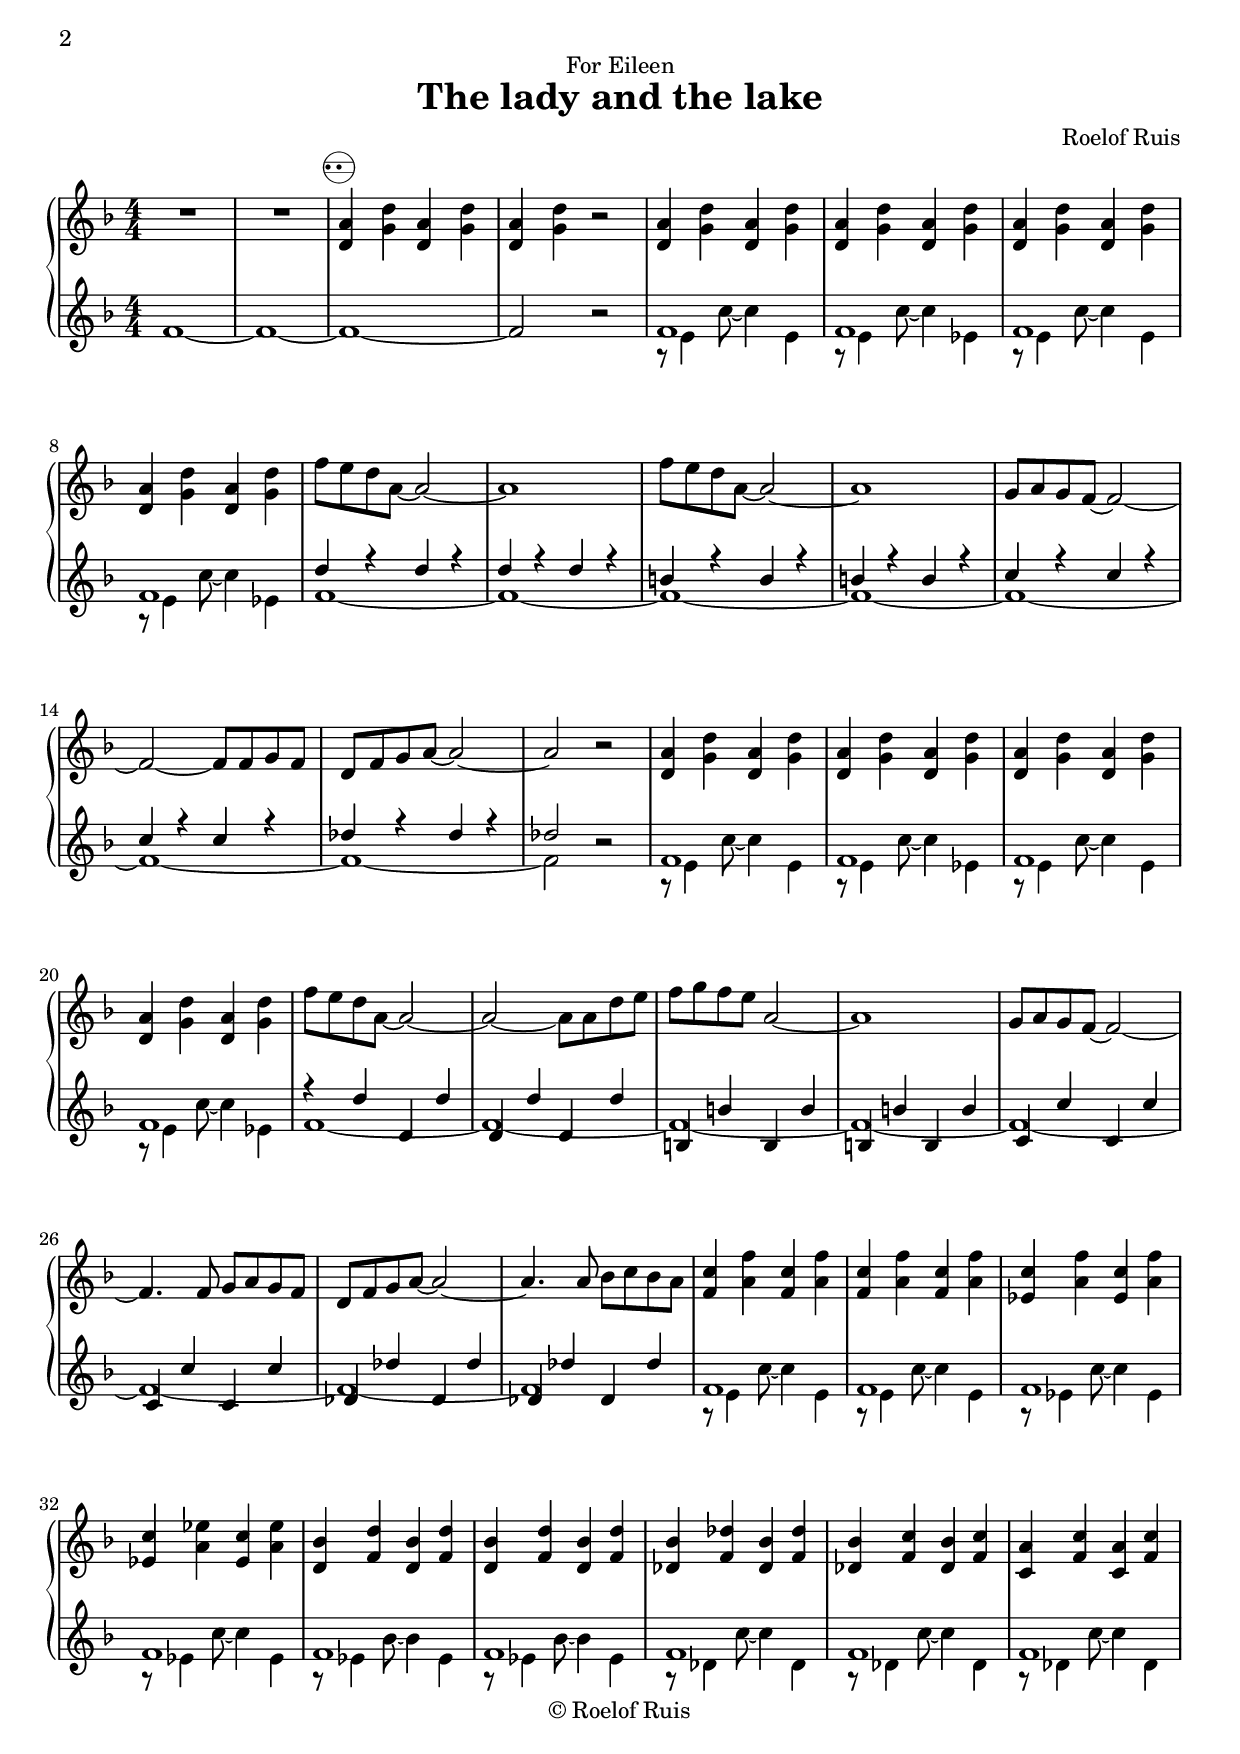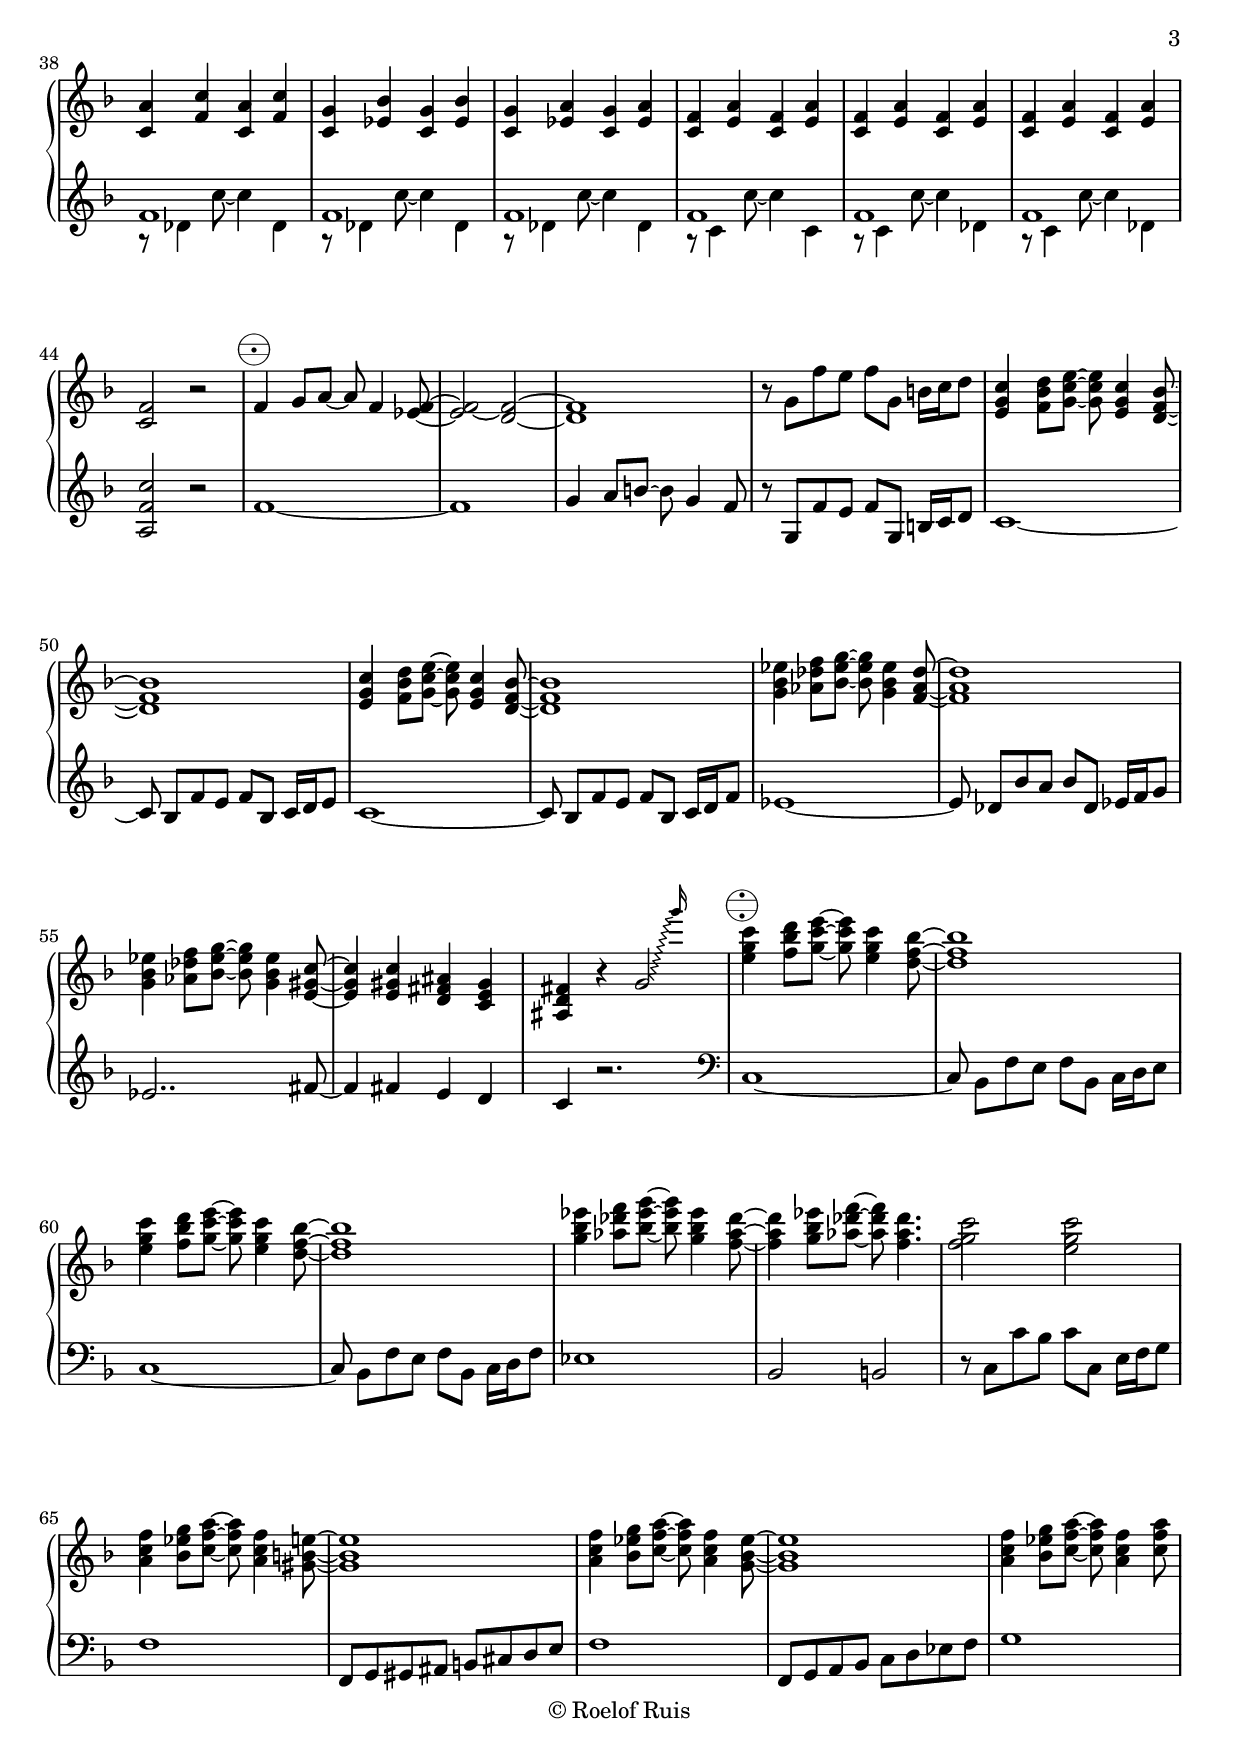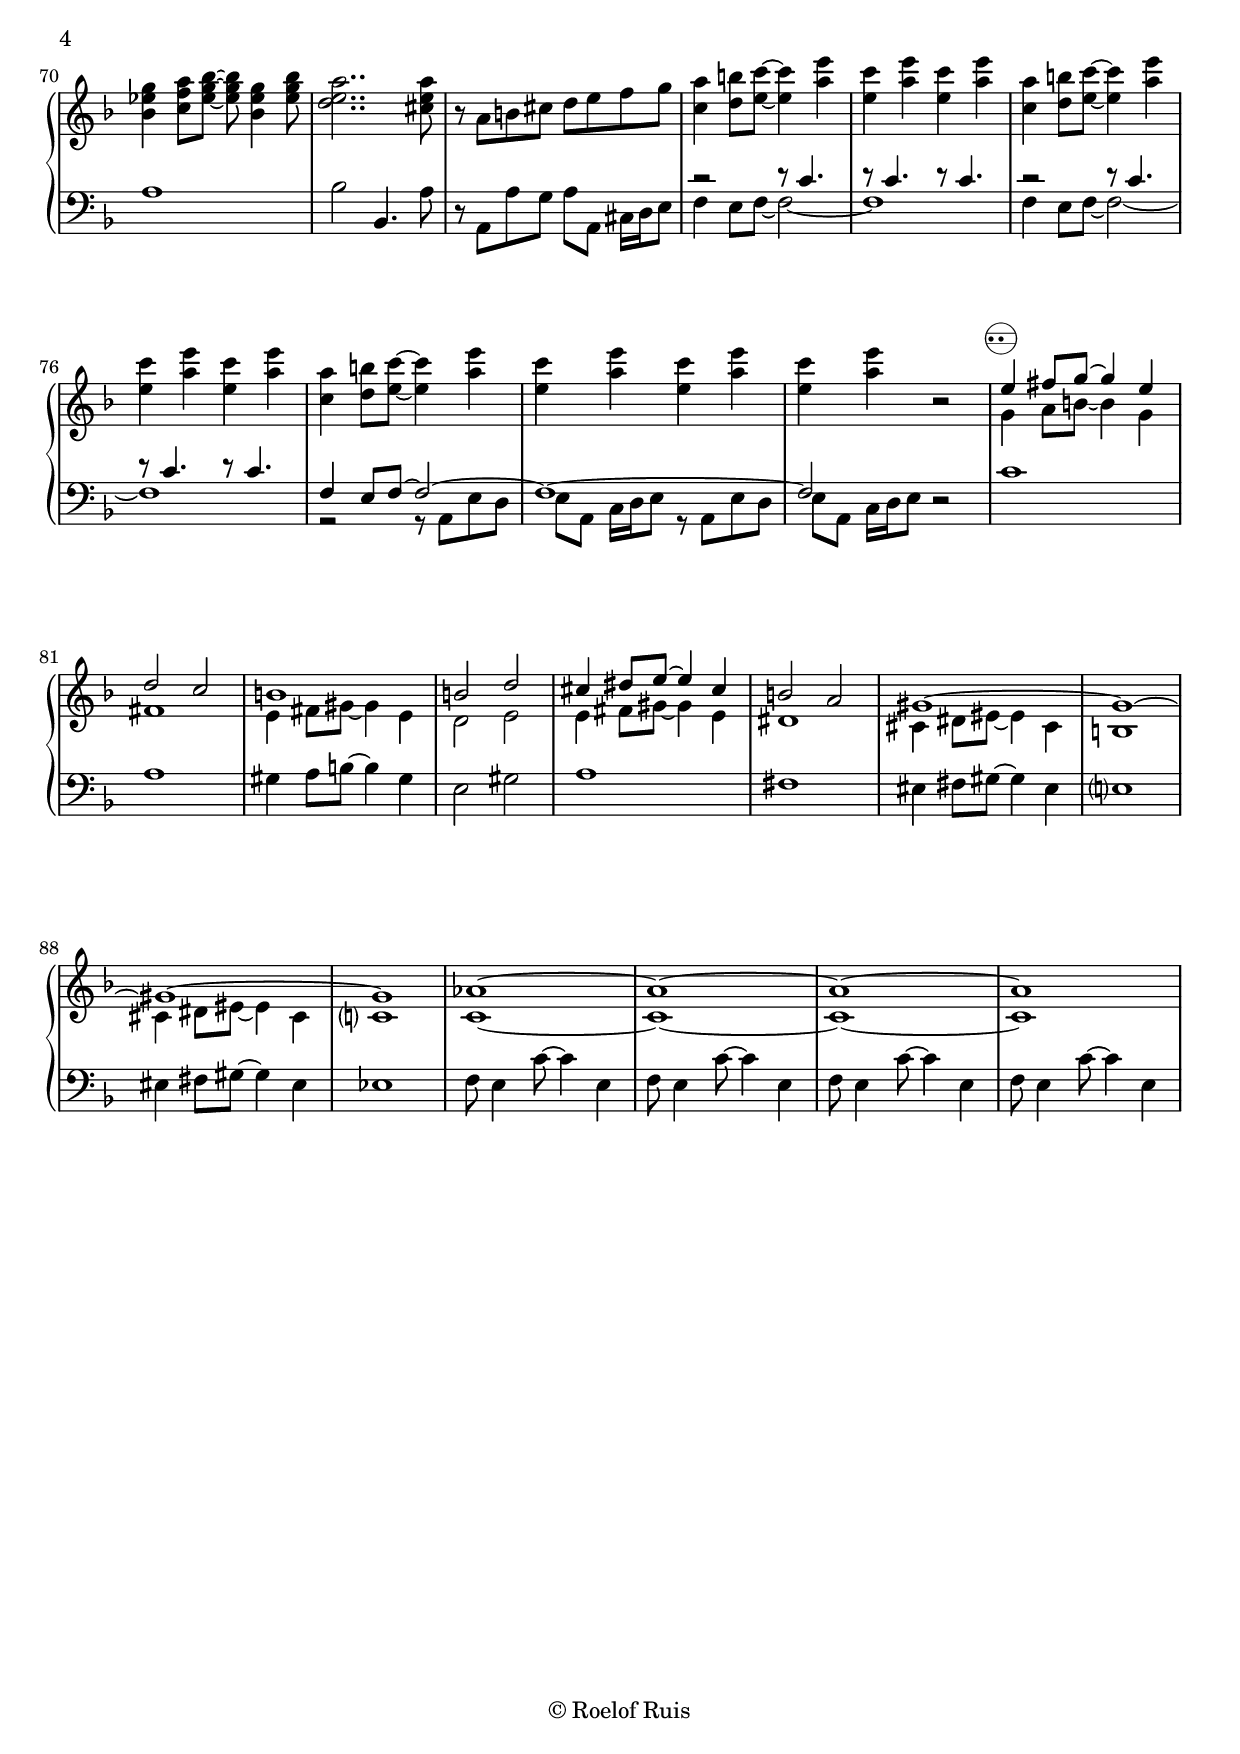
\version "2.20.0"

\version "2.20.0"

% ---- Bellows ----
out = ^\markup { \musicglyph #"accordion.pull" }
in = ^\markup { \musicglyph #"accordion.push" }

outsub = _\markup { \musicglyph #"accordion.pull" }
insub = _\markup { \musicglyph #"accordion.push" }

% ---- Basses ----
mj = ^\markup { \bold \magnify #0.8 { \roman M } }
mn = ^\markup { \bold \magnify #0.8 { \roman m } }
spt = ^\markup { \bold \magnify #0.8 { \roman 7 } }
vsp = ^\markup { \bold \magnify #0.8 { \roman v7 } }

bbass = _\markup {\box {\bold{BB}}}
sbass = _\markup {\box {\bold{SB}}}

% ---- Registers ----

eightva = \markup {\italic \translate #'(1.8 . 0) \raise #2 \magnify #0.8 {"8va"}}
loco    = \markup {\italic \translate #'(1.8 . 0) \raise #2 \magnify #0.8 {"loco"}}

dot = \markup {
  \musicglyph #"accordion.dot"
}

freebass = \markup {
  \musicglyph #"accordion.freebass"
}

discant = \markup {
  \musicglyph #"accordion.discant"
}

fbregz = ^\markup {
  \whiteout
  \combine
  \freebass
  \raise #0.5 \dot
}

fbrega = ^\markup {
  \whiteout
  \combine
  \freebass
  \raise #1.5 \dot
}

regz = ^\markup {
  \whiteout
  \combine
  \discant
  \raise #0.5 \dot
}

regez = ^\markup {
  \whiteout
  \combine
  \discant
    \combine
    \raise #0.5 \dot
    \eightva
}

rega = ^\markup {
  \whiteout
  \combine
  \discant
  \raise #1.5 \dot
}

regac = ^\markup {
  \whiteout
  \combine
  \discant
  \translate #'(-1 . 0) \raise #1.5 \dot
}

regzdba = ^\markup {
  \whiteout
  \combine
  \discant
  \combine
    \raise #0.5 \dot
    \combine
      \raise #1.5 \dot
      \translate #'(-1 . 0) \raise #1.5 \dot
}

regdbav = ^\markup {
  \whiteout
  \combine
  \discant
  \combine
    \raise #2.5 \dot
    \combine
      \raise #1.5 \dot
      \translate #'(-1 . 0) \raise #1.5 \dot
}

regav = ^\markup {
  \whiteout
  \combine
  \discant
  \combine
    \raise #2.5 \dot
    \raise #1.5 \dot
}

regdbaz = ^\markup {
  \whiteout
  \combine
  \discant
  \combine
    \raise #0.5 \dot
    \combine
      \raise #1.5 \dot
      \translate #'(-1 . 0) \raise #1.5 \dot
}

regdba = ^\markup {
  \whiteout
  \combine
  \discant
  \combine
    \raise #1.5 \dot
    \translate #'(-1 . 0) \raise #1.5 \dot
}

regza = ^\markup {
  \whiteout
  \combine
  \discant
  \combine
    \raise #0.5 \dot
    \raise #1.5 \dot
}

regeza = ^\markup {
  \whiteout
  \combine
  \discant
  \combine
    \raise #0.5 \dot
    \combine
      \raise #1.5 \dot
      \eightva
}

regzv = ^\markup {
  \whiteout
  \combine
  \discant
  \combine
    \raise #0.5 \dot
    \raise #2.5 \dot
}

regzav = ^\markup {
  \whiteout
  \combine
  \discant
  \combine
    \raise #2.5 \dot
    \combine
      \raise #1.5 \dot
      \raise #0.5 \dot
}

regezv = ^\markup {
  \whiteout
  \combine
  \discant
  \combine
    \raise #0.5 \dot
    \combine
      \raise #2.5 \dot
      \eightva
}

regzacv = ^\markup {
  \whiteout
  \combine
  \discant
  \combine
    \raise #2.5 \dot
    \combine
      \translate #'(-1 . 0) \raise #1.5 \dot
      \raise #0.5 \dot
}

regzacvl = ^\markup {
  \whiteout
  \combine
  \discant
  \combine
    \raise #2.5 \dot
    \combine
      \translate #'(-1 . 0) \raise #1.5 \dot
      \combine
        \raise # 0.5 \dot
        \loco
}

regzdbav = ^\markup {
  \whiteout
  \combine
  \discant
  \combine
    \raise #2.5 \dot
    \combine
      \raise #1.5 \dot
      \combine
      \translate #'(-1 . 0) \raise #1.5 \dot
      \raise #0.5 \dot
}









% ---- Other functionality ----

simile = \markup "simile"
subp = _\markup{ \italic sub \dynamic p }


options = {
  \numericTimeSignature
  \time 4/4
  \key f \major
}

staffRight = {
  \options
  \clef treble
  \relative c''' {
    R1*2 |
    <a, d,>4\regdba <d g,> <a d,> <d g,> |
    <a d,>4 <d g,> r2 |
    
    <a d,>4 <d g,> <a d,> <d g,> |
    <a d,>4 <d g,> <a d,> <d g,> |
    <a d,>4 <d g,> <a d,> <d g,> |
    <a d,>4 <d g,> <a d,> <d g,> |
    
    f8 e d a~ a2~ |
    a1 |
    f'8 e d a~ a2~ |
    a1 |
    g8 a g f~ f2~ |
    f2~ f8 f g f |
    d8 f g a~ a2~ |
    a2 r |
    
    <a d,>4 <d g,> <a d,> <d g,> |
    <a d,>4 <d g,> <a d,> <d g,> |
    <a d,>4 <d g,> <a d,> <d g,> |
    <a d,>4 <d g,> <a d,> <d g,> |
    
    f8 e d a~ a2~ |
    a2~ a8 a d e |
    f g f e a,2~ |
    a1 |
    g8 a g f~ f2~ |
    f4. f8 g a g f |
    d8 f g a~ a2~ |
    a4. a8 bes c bes a |
    
    <c f,>4 <f a,> <c f,> <f a,> |
    <c f,> <f a,> <c f,> <f a,> |
    <c es,> <f a,> <c es,> <f a,> |
    <c es,> <es a,> <c es,> <es a,> |
    <bes d,> <d f,> <bes d,> <d f,> |
    <bes d,> <d f,> <bes d,> <d f,> |
    <bes des,> <des f,> <bes des,> <des f,> |
    <bes des,> <c f,> <bes des,> <c f,> |
    <a c,> <c f,> <a c,> <c f,> |
    <a c,> <c f,> <a c,> <c f,> |
    <g c,> <bes es,> <g c,> <bes es,> |
    <g c,> <a es> <g c,> <a es> |
    <f c> <a e> <f c> <a e> |
    <f c> <a e> <f c> <a e> |
    <f c> <a e> <f c> <a e> |
    <f c>2 r2 |

    f4\rega g8 a~ a f4 <f~ es~>8 |
    <f~ es>2 <f~ d~> |
    <f d>1 |
    r8 g f' e f g, b16 c d8 |
    
    <c g e>4 <d bes f>8 <e~ c~ g~> <e c g> <c g e>4 <bes~ f~ d~>8 |
    <bes f d>1 |
    <c g e>4 <d bes f>8 <e~ c~ g~> <e c g> <c g e>4 <bes~ f~ d~>8 |
    <bes f d>1 |

    <es bes g>4 <f des as>8 <g~ es~ bes~> <g es bes> <es bes g>4 <des~ as~ f~>8 |
    <des as f>1 |
    <es bes g>4 <f des as>8 <g~ es~ bes~> <g es bes> <es bes g>4 <c~ gis~ e~>8 |
    <c gis e>4 <c gis e> <ais fis d> <gis e c> <fis d ais>4 r4 
    \override Glissando.style = #'zigzag
    \afterGrace g2\glissando g''16 |

    <c, g e>4\regzv <d bes f>8 <e~ c~ g~> <e c g> <c g e>4 <bes~ f~ d~>8 |
    <bes f d>1 |
    <c g e>4 <d bes f>8 <e~ c~ g~> <e c g> <c g e>4 <bes~ f~ d~>8 |
    <bes f d>1 |
    
    <es bes g>4 <f des as>8 <g~ es~ bes~> <g es bes> <es bes g>4 <des~ as~ f~>8 |
    <des as f>4 <es bes g>8 <f~ des~ as~> <f des as> <des as f>4. |
    <c g f>2 <c g e> |
    <f, c a>4 <g es bes>8 <a~ f~ c~> <a f c> <f c a>4 <e~ b~ gis~>8 |
    <e b gis>1 |
    <f c a>4 <g es bes>8 <a~ f~ c~> <a f c> <f c a>4 <es~ bes~ g~>8 |
    <es bes g>1 |
    <f c a>4 <g es bes>8 <a~ f~ c~> <a f c> <f c a>4 <a f c>8 |
    <g es bes>4 <a f c>8 <bes~ g~ es~> <bes g es> <g es bes>4 <bes g es>8 |
    <a e d>2.. <a e cis>8 |
    r8 a,[ b cis] d e f g |

    <a c,>4 <b d,>8 <c~ e,~>8 <c e,>4 <e a,> |
    <c e,> <e a,> <c e,> <e a,> |
    <a, c,>4 <b d,>8 <c~ e,~>8 <c e,>4 <e a,> |
    <c e,> <e a,> <c e,> <e a,> |
    
    <a, c,>4 <b d,>8 <c~ e,~>8 <c e,>4 <e a,> |
    <c e,> <e a,> <c e,> <e a,> |
    <c e,> <e a,> r2 |
    
    %R1 |
    %<ais,, fis cis>1\regdba |
    %R1 |
    %<bis gis dis>1 |
    %R1 |
    %<d bes f>1 |
    %R1 |
    %<e c g>1\fermata |
    << { e,4\regdba fis8 g~ g4 e } \\ { g,4 a8 b~ b4 g } >> |
    << { d'2 c } \\ { fis,1 } >> |
    << { b1 } \\ { e,4 fis8 gis~ gis4 e } >> |
    << { b'2 d } \\ { d,2 e } >> |
    << { cis'4 dis8 e~ e4 cis } \\ { e,4 fis8 gis~ gis4 e } >> |
    << { b'2 a } \\ { dis,1 } >> |
    << { gis1~ } \\ { cis,4 dis8 eis~ eis4 cis } >> |
    << { gis'1~ } \\ { b,1 } >> |
    << { gis'1~ } \\ { cis,4 dis8 eis~ eis4 cis } >> |
    << { gis'1~ } \\ { c,?1 } >> |
    <as' c,>1~ |
    <as c,>1~ |
    <as c,>1~ |
    <as c,>1 |

  }
}

staffLeft = {
  \options
  \clef treble
  \relative c' {
    f1~ |
    f1~ |
    f1~ |
    f2 r2 |

    << { f1 } \\ { r8 e4 c'8~ c4 e, } >> |
    << { f1 } \\ { r8 e4 c'8~ c4 es, } >> |
    << { f1 } \\ { r8 e4 c'8~ c4 e, } >> |
    << { f1 } \\ { r8 e4 c'8~ c4 es, } >> |
    
    << 
       { 
         d'4 r d r |
         d4 r d r |
         b r b r |
         b r b r |
         c r c r |
         c r c r |
         des r des r |
         des2
       }
       \\
       { f,1~ f~ f~ f~ f~ f~ f~ f2 }
    >> r2 |
    
    << { f1 } \\ { r8 e4 c'8~ c4 e, } >> |
    << { f1 } \\ { r8 e4 c'8~ c4 es, } >> |
    << { f1 } \\ { r8 e4 c'8~ c4 e, } >> |
    << { f1 } \\ { r8 e4 c'8~ c4 es, } >> |
    
    << 
       { 
         r4 d'4 d, d' |
         d, d' d, d' |
         b, b' b, b' |
         b, b' b, b' |
         c, c' c, c' |
         c, c' c, c' |
         des, des' des, des' |
         des, des' des, des' |
       }
       \\
       { f,1~ f~ f~ f~ f~ f~ f~ f }
    >>
    
    << { f1 } \\ { r8 e4 c'8~ c4 e, } >> |
    << { f1 } \\ { r8 e4 c'8~ c4 e, } >> |
    << { f1 } \\ { r8 es4 c'8~ c4 es, } >> |
    << { f1 } \\ { r8 es4 c'8~ c4 es, } >> |
    << { f1 } \\ { r8 es4 bes'8~ bes4 es, } >> |
    << { f1 } \\ { r8 es4 bes'8~ bes4 es, } >> |
    << { f1 } \\ { r8 des4 c'8~ c4 des, } >> |
    << { f1 } \\ { r8 des4 c'8~ c4 des, } >> |
    << { f1 } \\ { r8 des4 c'8~ c4 des, } >> |
    << { f1 } \\ { r8 des4 c'8~ c4 des, } >> |
    << { f1 } \\ { r8 des4 c'8~ c4 des, } >> |
    << { f1 } \\ { r8 des4 c'8~ c4 des, } >> |
    << { f1 } \\ { r8 c4 c'8~ c4 c, } >> |
    << { f1 } \\ { r8 c4 c'8~ c4 des, } >> |
    << { f1 } \\ { r8 c4 c'8~ c4 des, } >> |
    <c' f, a,>2 r2
    
    f,1~ |
    f |
    g4 a8 b~ b g4 f8 |
    r8 g, f' e f g, b16 c d8 |
    

    c1~ |
    c8 bes[ f' e] f bes, c16 d e8 |
    c1~ |
    c8 bes[ f' e] f bes, c16 d f8 |
    es1~ |
    es8 des[ bes' a] bes des, es16 f g8 |
    es2.. fis8~ |
    fis4 fis4 e d |
    c4 r2. |
    
    \clef bass
    
    c,1~ |
    c8 bes[ f' e] f bes, c16 d e8 |
    c1~ |
    c8 bes[ f' e] f bes, c16 d f8 |
    es1 |
    bes2 b |
    r8 c c' bes c c, e16 f g8 |
    
    f1 |
    f,8 g gis ais b cis d e |
    f1 |
    f,8 g a bes c d es f |
    g1 |
    a1 |
    bes2 bes,4. a'8 |
    r8 a,[ a' g] a a, cis16 d e8 |

    << { r2 r8 c'4. } \\ { f,4 e8 f8~ f2~ } >> |
    << { r8 c'4. r8 c4. } \\ { f,1 } >> |
    << { r2 r8 c'4. } \\ { f,4 e8 f8~ f2~ } >> |
    << { r8 c'4. r8 c4. } \\ { f,1 } >> |
    << { f4 e8 f8~ f2~ } \\ { r2 r8 a, e' d } >> |
    << { f1~ } \\ { e8 a, c16 d e8 r a, e' d } >> |
    << { f2 } \\ { e8 a, c16 d e8 } >> r2 |
    
    %c'8 b a e8~ e2~ |
    %e1 |
    %d'8 cis b fis8~ fis2~ |
    %fis1 |
    %e8 fis e d~ d2~ |
    %d1 |
    %b8 d e fis~ fis2~ |
    %fis1 |
    
    c'1 |
    a1 |
    gis4 a8 b~ b4 gis |
    e2 gis |
    a1 |
    fis1 |
    eis4 fis8 gis~ gis4 eis |
    e?1 |
    eis4 fis8 gis~ gis4 eis |
    es1 |
    f8 e4 c'8~ c4 e, |
    f8 e4 c'8~ c4 e, |
    f8 e4 c'8~ c4 e, |
    f8 e4 c'8~ c4 e, |
    
  }
}

dynamics = \new Dynamics {
  
}

\book {
  
  \header {
    title = "The lady and the lake"
    composer = "Roelof Ruis"
    dedication = "For Eileen"
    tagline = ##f
    instrumentName = "Accordion solo"
    year = "2022"
    description = "The start of Spring. A young, adventurous lady arrives at a small lake and decides to take short swim.\n\nWritten to practice composing by story."
    info = "For Free Bass - Difficulty: Hard"
    permission = "Licensed under the Creative Commons Attribution-NoDerivatives 4.0 International License."
    projecturl = "https://github.com/RoelofRuis/free-sheets"
    version = "March 2022"
  }

  \paper {
    max-systems-per-page = 6
    %min-systems-per-page = 5
    indent = 0.0
    %ragged-last-bottom = ##f
    print-all-headers = ##t
    
    bookTitleMarkup = \markup {
      \column {
        \vspace #2
        \fill-line { \fontsize #2 \fromproperty #'header:dedication }
        \vspace #1
        \fill-line { \fontsize #8 \fromproperty #'header:title }
        \vspace #2
        \fill-line { \fontsize #6 \italic \fromproperty #'header:composer }
        \vspace #.5
        \fill-line { \fontsize #2 \fromproperty #'header:year }
        \vspace #3
        \fill-line { \fontsize #4 \fromproperty #'header:instrumentName }
        \vspace #10
        \override #'(line-width . 55)
        \fontsize #1
        \justify-field #'header:description
        \vspace #1
        \fontsize #1
        \justify-field #'header:info
        \vspace #4
        \override #'(line-width . 55)
        \fontsize #1
        \justify-field #'header:permission
        \vspace #1
        \vspace #14
        \justify { \char ##x00A9 Roelof Ruis \concat { " - Version " \fromproperty #'header:version } }
        \typewriter { \fromproperty #'header:projecturl }
      }
    }
    
    oddFooterMarkup = \markup {
      \fill-line {
        \center-column {
          \on-the-fly #part-first-page ""
          \on-the-fly #not-first-page \line { \char ##x00A9 Roelof Ruis }
        }
      }
    }  
  }

  \score {
    \header {
      breakbefore = ##t
    }

    \new PianoStaff <<
      \new Staff = "right" \with {midiInstrument = "bright acoustic"} \staffRight
      \dynamics
      \new Staff = "left" \with {midiInstrument = "bright acoustic"} \staffLeft
    >>

    \layout {}
    
    \midi {}
  }
}
